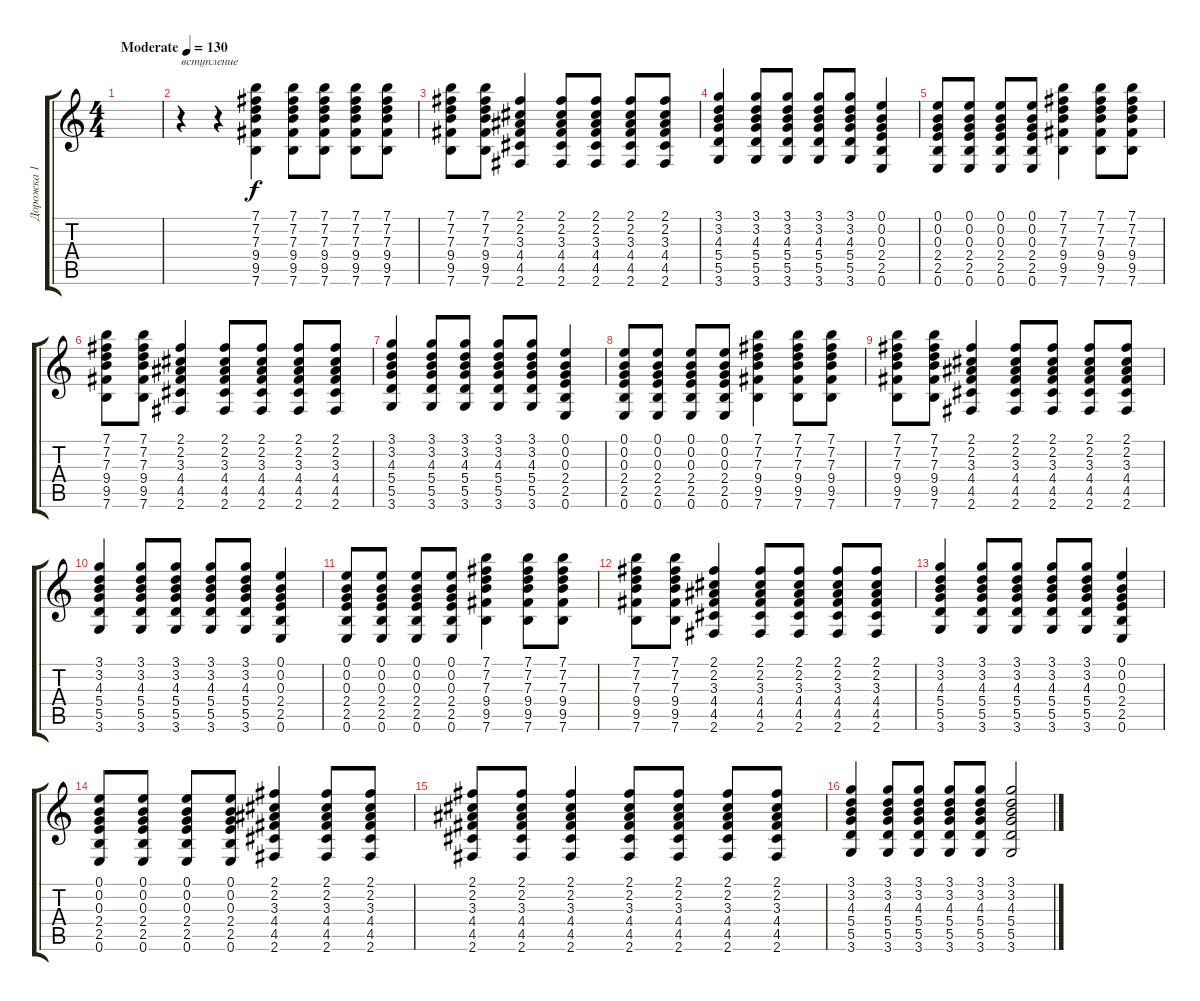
\track ("Дорожка 1" "Дорожка 1") {instrument acousticguitarsteel}
\staff {score tabs}
\tuning (E4 B3 G3 D3 A2 E2) {hide}
\ts (4 4)
\tempo (130 "Moderate")
\clef g2
\ks c
|
r.4{txt "вступление"} r.4 (7.1 7.2 7.3 9.4 9.5 7.6).4 (7.1 7.2 7.3 9.4 9.5 7.6).8 (7.1 7.2 7.3 9.4 9.5 7.6).8 (7.1 7.2 7.3 9.4 9.5 7.6).8 (7.1 7.2 7.3 9.4 9.5 7.6).8 |
(7.1 7.2 7.3 9.4 9.5 7.6).8 (7.1 7.2 7.3 9.4 9.5 7.6).8 (2.1 2.2 3.3 4.4 4.5 2.6).4 (2.1 2.2 3.3 4.4 4.5 2.6).8 (2.1 2.2 3.3 4.4 4.5 2.6).8 (2.1 2.2 3.3 4.4 4.5 2.6).8 (2.1 2.2 3.3 4.4 4.5 2.6).8 |
(3.1 3.2 4.3 5.4 5.5 3.6).4 (3.1 3.2 4.3 5.4 5.5 3.6).8 (3.1 3.2 4.3 5.4 5.5 3.6).8 (3.1 3.2 4.3 5.4 5.5 3.6).8 (3.1 3.2 4.3 5.4 5.5 3.6).8 (0.1 0.2 0.3 2.4 2.5 0.6).4 |
(0.1 0.2 0.3 2.4 2.5 0.6).8 (0.1 0.2 0.3 2.4 2.5 0.6).8 (0.1 0.2 0.3 2.4 2.5 0.6).8 (0.1 0.2 0.3 2.4 2.5 0.6).8 (7.1 7.2 7.3 9.4 9.5 7.6).4 (7.1 7.2 7.3 9.4 9.5 7.6).8 (7.1 7.2 7.3 9.4 9.5 7.6).8 |
(7.1 7.2 7.3 9.4 9.5 7.6).8 (7.1 7.2 7.3 9.4 9.5 7.6).8 (2.1 2.2 3.3 4.4 4.5 2.6).4 (2.1 2.2 3.3 4.4 4.5 2.6).8 (2.1 2.2 3.3 4.4 4.5 2.6).8 (2.1 2.2 3.3 4.4 4.5 2.6).8 (2.1 2.2 3.3 4.4 4.5 2.6).8 |
(3.1 3.2 4.3 5.4 5.5 3.6).4 (3.1 3.2 4.3 5.4 5.5 3.6).8 (3.1 3.2 4.3 5.4 5.5 3.6).8 (3.1 3.2 4.3 5.4 5.5 3.6).8 (3.1 3.2 4.3 5.4 5.5 3.6).8 (0.1 0.2 0.3 2.4 2.5 0.6).4 |
(0.1 0.2 0.3 2.4 2.5 0.6).8 (0.1 0.2 0.3 2.4 2.5 0.6).8 (0.1 0.2 0.3 2.4 2.5 0.6).8 (0.1 0.2 0.3 2.4 2.5 0.6).8 (7.1 7.2 7.3 9.4 9.5 7.6).4 (7.1 7.2 7.3 9.4 9.5 7.6).8 (7.1 7.2 7.3 9.4 9.5 7.6).8 |
(7.1 7.2 7.3 9.4 9.5 7.6).8 (7.1 7.2 7.3 9.4 9.5 7.6).8 (2.1 2.2 3.3 4.4 4.5 2.6).4 (2.1 2.2 3.3 4.4 4.5 2.6).8 (2.1 2.2 3.3 4.4 4.5 2.6).8 (2.1 2.2 3.3 4.4 4.5 2.6).8 (2.1 2.2 3.3 4.4 4.5 2.6).8 |
(3.1 3.2 4.3 5.4 5.5 3.6).4 (3.1 3.2 4.3 5.4 5.5 3.6).8 (3.1 3.2 4.3 5.4 5.5 3.6).8 (3.1 3.2 4.3 5.4 5.5 3.6).8 (3.1 3.2 4.3 5.4 5.5 3.6).8 (0.1 0.2 0.3 2.4 2.5 0.6).4 |
(0.1 0.2 0.3 2.4 2.5 0.6).8 (0.1 0.2 0.3 2.4 2.5 0.6).8 (0.1 0.2 0.3 2.4 2.5 0.6).8 (0.1 0.2 0.3 2.4 2.5 0.6).8 (7.1 7.2 7.3 9.4 9.5 7.6).4 (7.1 7.2 7.3 9.4 9.5 7.6).8 (7.1 7.2 7.3 9.4 9.5 7.6).8 |
(7.1 7.2 7.3 9.4 9.5 7.6).8 (7.1 7.2 7.3 9.4 9.5 7.6).8 (2.1 2.2 3.3 4.4 4.5 2.6).4 (2.1 2.2 3.3 4.4 4.5 2.6).8 (2.1 2.2 3.3 4.4 4.5 2.6).8 (2.1 2.2 3.3 4.4 4.5 2.6).8 (2.1 2.2 3.3 4.4 4.5 2.6).8 |
(3.1 3.2 4.3 5.4 5.5 3.6).4 (3.1 3.2 4.3 5.4 5.5 3.6).8 (3.1 3.2 4.3 5.4 5.5 3.6).8 (3.1 3.2 4.3 5.4 5.5 3.6).8 (3.1 3.2 4.3 5.4 5.5 3.6).8 (0.1 0.2 0.3 2.4 2.5 0.6).4 |
(0.1 0.2 0.3 2.4 2.5 0.6).8 (0.1 0.2 0.3 2.4 2.5 0.6).8 (0.1 0.2 0.3 2.4 2.5 0.6).8 (0.1 0.2 0.3 2.4 2.5 0.6).8 (2.1 2.2 3.3 4.4 4.5 2.6).4 (2.1 2.2 3.3 4.4 4.5 2.6).8 (2.1 2.2 3.3 4.4 4.5 2.6).8 |
(2.1 2.2 3.3 4.4 4.5 2.6).8 (2.1 2.2 3.3 4.4 4.5 2.6).8 (2.1 2.2 3.3 4.4 4.5 2.6).4 (2.1 2.2 3.3 4.4 4.5 2.6).8 (2.1 2.2 3.3 4.4 4.5 2.6).8 (2.1 2.2 3.3 4.4 4.5 2.6).8 (2.1 2.2 3.3 4.4 4.5 2.6).8 |
(3.1 3.2 4.3 5.4 5.5 3.6).4 (3.1 3.2 4.3 5.4 5.5 3.6).8 (3.1 3.2 4.3 5.4 5.5 3.6).8 (3.1 3.2 4.3 5.4 5.5 3.6).8 (3.1 3.2 4.3 5.4 5.5 3.6).8 (3.1 3.2 4.3 5.4 5.5 3.6).2
